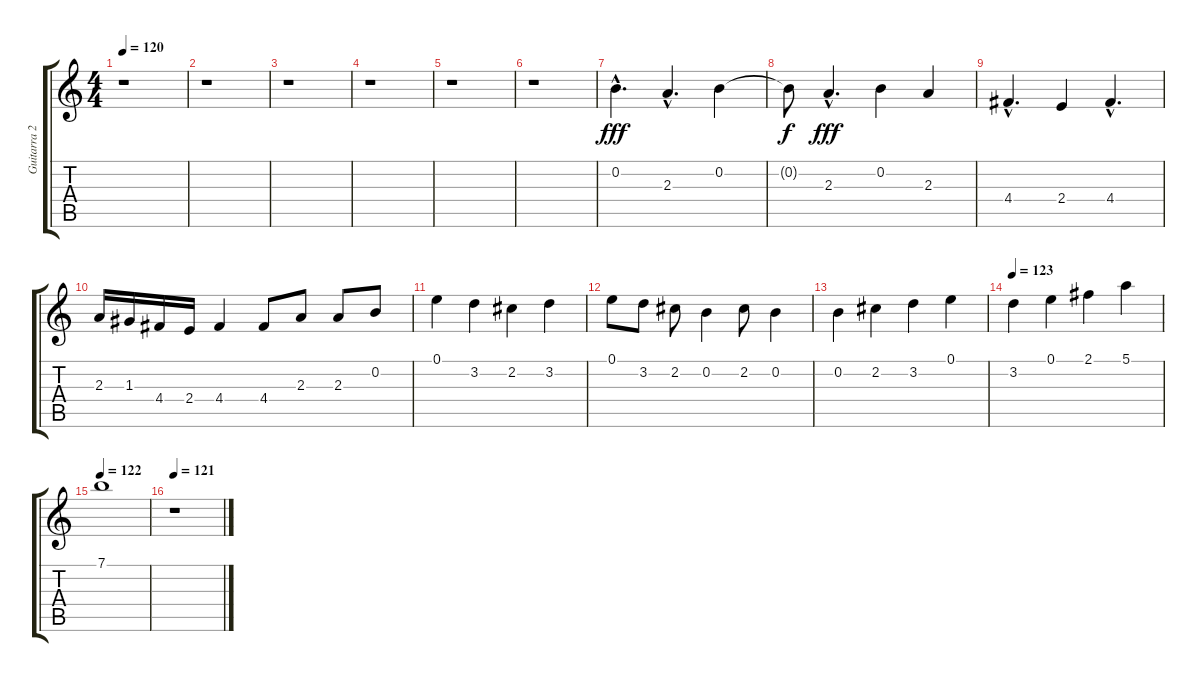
\track ("Guitarra 2" "Guitarra 2") {instrument distortionguitar}
\staff {score tabs}
\tuning (E4 B3 G3 D3 A2 E2) {hide}
\ts (4 4)
\tempo 120
\clef g2
\ks c
r.1{dy f} |
r.1 |
r.1 |
r.1 |
r.1 |
r.1 |
0.2{hac}.4{d dy fff} 2.3{hac}.4{d} 0.2.4 |
0.2{t}.8{dy f} 2.3{hac}.4{d dy fff} 0.2.4 2.3.4 |
4.4{hac}.4{d} 2.4.4 4.4{hac}.4{d} |
2.3.16 1.3.16 4.4.16 2.4.16 4.4.4 4.4.8 2.3.8 2.3.8 0.2.8 |
0.1.4 3.2.4 2.2.4 3.2.4 |
0.1.8 3.2.8 2.2.8 0.2.4 2.2.8 0.2.4 |
0.2.4 2.2.4 3.2.4 0.1.4 |
\tempo 123
3.2.4 0.1.4 2.1.4 5.1.4 |
\tempo 122
7.1.1 |
\tempo 121
r.1
